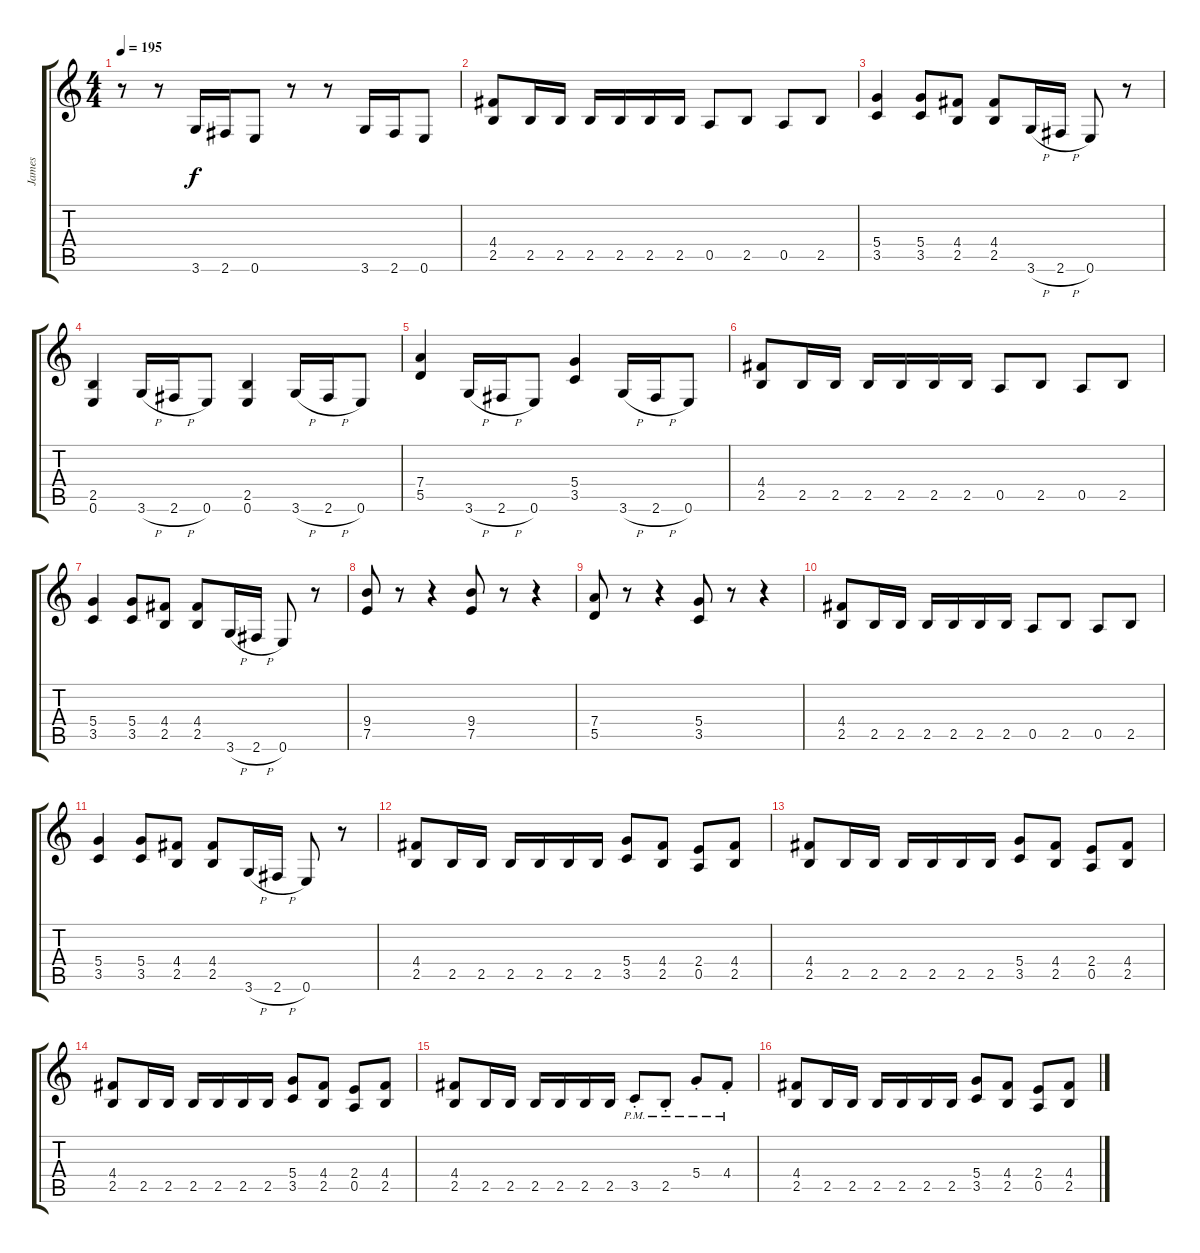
\track ("James" "James") {instrument distortionguitar}
\staff {score tabs}
\tuning (E4 B3 G3 D3 A2 E2) {hide}
\ts (4 4)
\tempo 195
\clef g2
\ks c
r.8{dy f} r.8 3.6.16 2.6.16 0.6.8 r.8 r.8 3.6.16 2.6.16 0.6.8 |
(4.4 2.5).8 2.5.16 2.5.16 2.5.16 2.5.16 2.5.16 2.5.16 0.5.8 2.5.8 0.5.8 2.5.8 |
(5.4 3.5).4 (5.4 3.5).8 (4.4 2.5).8 (4.4 2.5).8 3.6{h}.16 2.6{h}.16 0.6.8 r.8 |
(2.5 0.6).4 3.6{h}.16 2.6{h}.16 0.6.8 (2.5 0.6).4 3.6{h}.16 2.6{h}.16 0.6.8 |
(7.4 5.5).4 3.6{h}.16 2.6{h}.16 0.6.8 (5.4 3.5).4 3.6{h}.16 2.6{h}.16 0.6.8 |
(4.4 2.5).8 2.5.16 2.5.16 2.5.16 2.5.16 2.5.16 2.5.16 0.5.8 2.5.8 0.5.8 2.5.8 |
(5.4 3.5).4 (5.4 3.5).8 (4.4 2.5).8 (4.4 2.5).8 3.6{h}.16 2.6{h}.16 0.6.8 r.8 |
(9.4 7.5).8 r.8 r.4 (9.4 7.5).8 r.8 r.4 |
(7.4 5.5).8 r.8 r.4 (5.4 3.5).8 r.8 r.4 |
(4.4 2.5).8 2.5.16 2.5.16 2.5.16 2.5.16 2.5.16 2.5.16 0.5.8 2.5.8 0.5.8 2.5.8 |
(5.4 3.5).4 (5.4 3.5).8 (4.4 2.5).8 (4.4 2.5).8 3.6{h}.16 2.6{h}.16 0.6.8 r.8 |
(4.4 2.5).8 2.5.16 2.5.16 2.5.16 2.5.16 2.5.16 2.5.16 (5.4 3.5).8 (4.4 2.5).8 (2.4 0.5).8 (4.4 2.5).8 |
(4.4 2.5).8 2.5.16 2.5.16 2.5.16 2.5.16 2.5.16 2.5.16 (5.4 3.5).8 (4.4 2.5).8 (2.4 0.5).8 (4.4 2.5).8 |
(4.4 2.5).8 2.5.16 2.5.16 2.5.16 2.5.16 2.5.16 2.5.16 (5.4 3.5).8 (4.4 2.5).8 (2.4 0.5).8 (4.4 2.5).8 |
(4.4 2.5).8 2.5.16 2.5.16 2.5.16 2.5.16 2.5.16 2.5.16 3.5{pm st}.8 2.5{pm st}.8 5.4{pm st}.8 4.4{pm st}.8 |
(4.4 2.5).8 2.5.16 2.5.16 2.5.16 2.5.16 2.5.16 2.5.16 (5.4 3.5).8 (4.4 2.5).8 (2.4 0.5).8 (4.4 2.5).8
